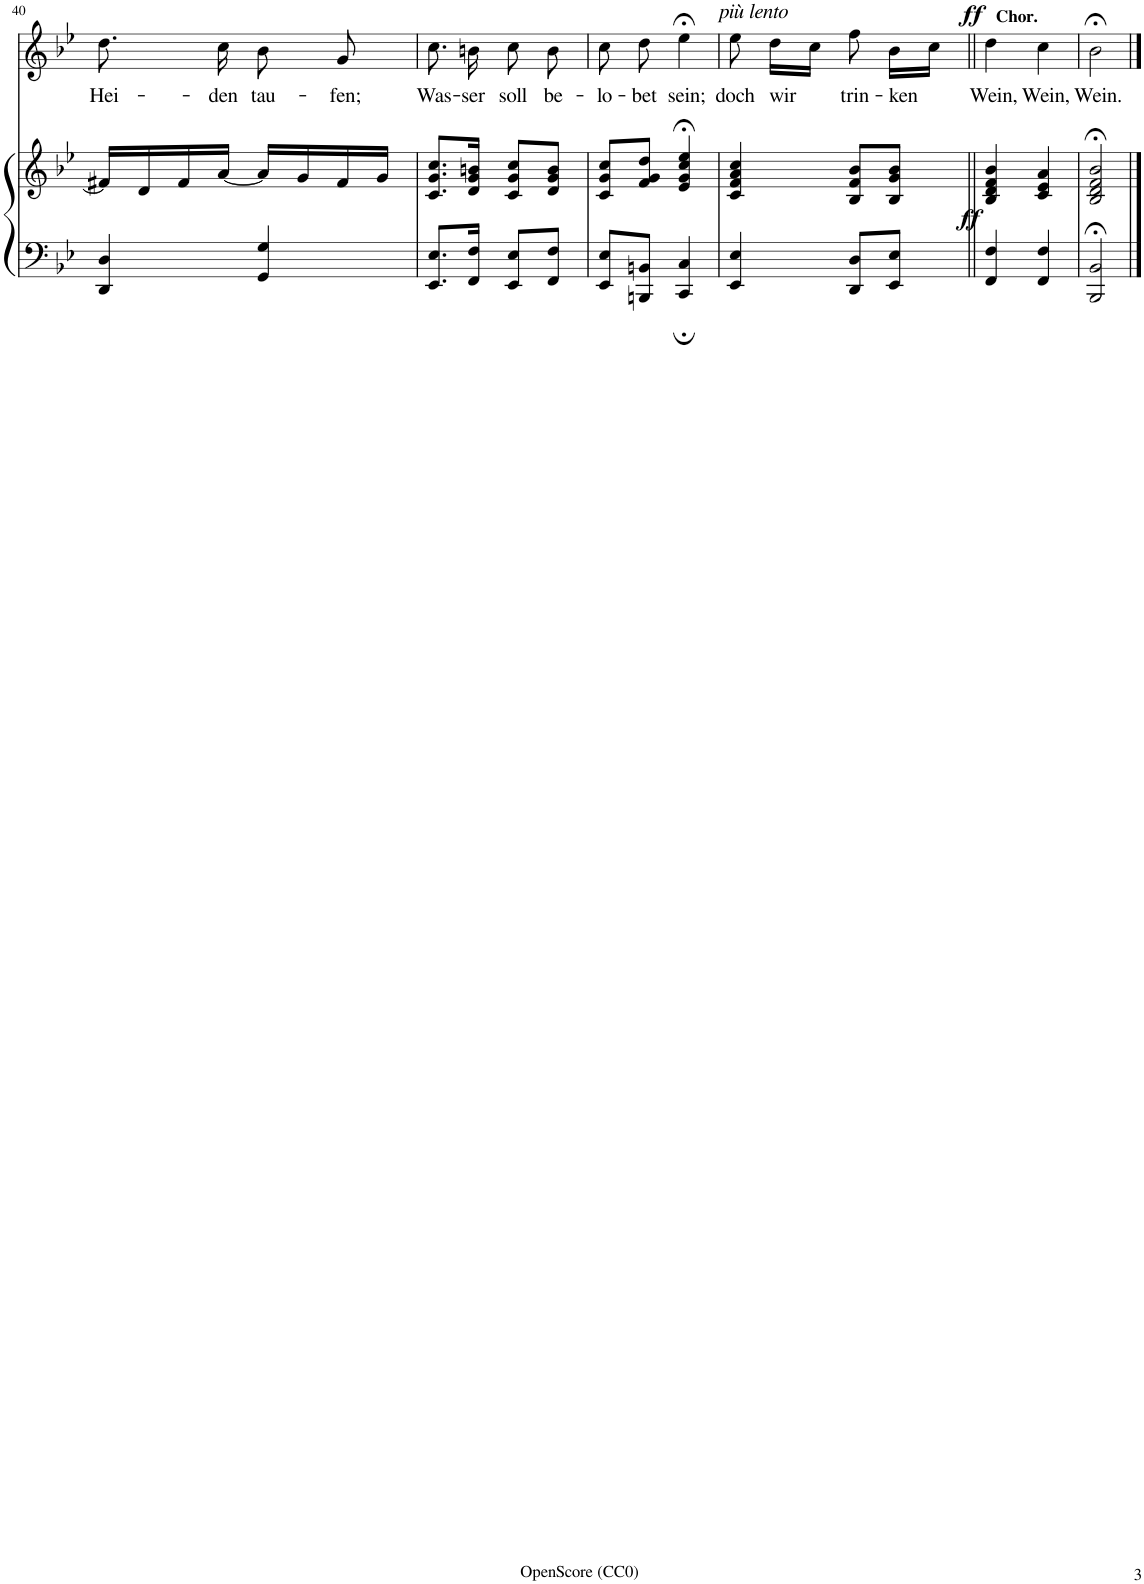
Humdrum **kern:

**kern	**kern	**dynam	**kern	**text	**dynam
*part2	*part2	*part2	*part1	*part1	*part1
*staff3	*staff2	*staff2/3	*staff1	*staff1	*staff1
*I"Piano	*	*	*I"Voice Singstimme	*	*
*I'Pno	*	*	*	*	*
!!LO:PB:g=z
*clefF4	*clefG2	*	*clefG2	*	*
*k[b-e-]	*k[b-e-]	*	*k[b-e-]	*	*
*M2/4	*M2/4	*	*M2/4	*	*
=40	=40	=40	=40	=40	=40
!	!	!	!	!LO:LY:b	!
4DD/ 4D/	16f#X/LL]	.	8.dd\	Hei-	.
.	16d/	.	.	.	.
.	16f#/	.	.	.	.
!	!	!	!	!LO:LY:b	!
.	[16a/JJ	.	16cc\	-den	.
!	!	!	!	!LO:LY:b	!
4GG/ 4G/	16a/LL]	.	8b-\	tau-	.
.	16g/	.	.	.	.
!	!	!	!	!LO:LY:b	!
.	16f#/	.	8g/	-fen;	.
.	16g/JJ	.	.	.	.
=41	=41	=41	=41	=41	=41
!	!	!	!	!LO:LY:b	!
8.EE-/ 8.E-/L	8.c/ 8.g/ 8.cc/L	.	8.cc\	Was-	.
!	!	!	!	!LO:LY:b	!
16FF/ 16F/Jk	16d/ 16g/ 16bn/Jk	.	16bn\	-ser	.
!	!	!	!	!LO:LY:b	!
8EE-/ 8E-/L	8c/ 8g/ 8cc/L	.	8cc\	soll	.
!	!	!	!	!LO:LY:b	!
8FF/ 8F/J	8d/ 8g/ 8b/J	.	8b\	be-	.
=42	=42	=42	=42	=42	=42
!	!	!	!	!LO:LY:b	!
8EE-/ 8E-/L	8c/ 8g/ 8cc/L	.	8cc\	-lo-	.
!	!	!	!	!LO:LY:b	!
8BBBn/ 8BBn/J	8f/ 8g/ 8dd/J	.	8dd\	-bet	.
!	!	!	!	!LO:LY:b	!
4CC/; 4C/;	4e-/;< 4g/;< 4cc/;< 4ee-/;<	.	4ee-;<\	sein;	.
=43	=43	=43	=43	=43	=43
!	!	!	!LO:TX:a:i:t=più lento	!	!
!	!	!	!	!LO:LY:b	!
4EE-/ 4E-/	4c/ 4f/ 4a/ 4cc/	.	8ee-\	doch	.
!	!	!	!	!LO:LY:b	!
.	.	.	16dd\LL	wir	.
.	.	.	16cc\JJ	.	.
!	!	!	!	!LO:LY:b	!
8DD/ 8D/L	8B-/ 8f/ 8b-/L	.	8ff\	trin-	.
!	!	!	!	!LO:LY:b	!
8EE-/ 8E-/J	8B-/ 8g/ 8b-/J	.	16b-\LL	-ken	.
.	.	.	16cc\JJ	.	.
=44||	=44||	=44||	=44||	=44||	=44||
!	!	!	!LO:TX:a:B:t=Chor.	!	!
!	!	!LO:DY:b	!	!LO:LY:b	!LO:DY:a
4FF/ 4F/	4B-/ 4d/ 4f/ 4b-/	ff	4dd\	Wein,	ff
!	!	!	!	!LO:LY:b	!
4FF/ 4F/	4c/ 4e-/ 4a/	.	4cc\	Wein,	.
=45	=45	=45	=45	=45	=45
!	!	!	!	!LO:LY:b	!
2BBB-/;< 2BB-/;<	2B-/;< 2d/;< 2f/;< 2b-/;<	.	2b-;<\	Wein.	.
==	==	==	==	==	==
*-	*-	*-	*-	*-	*-
